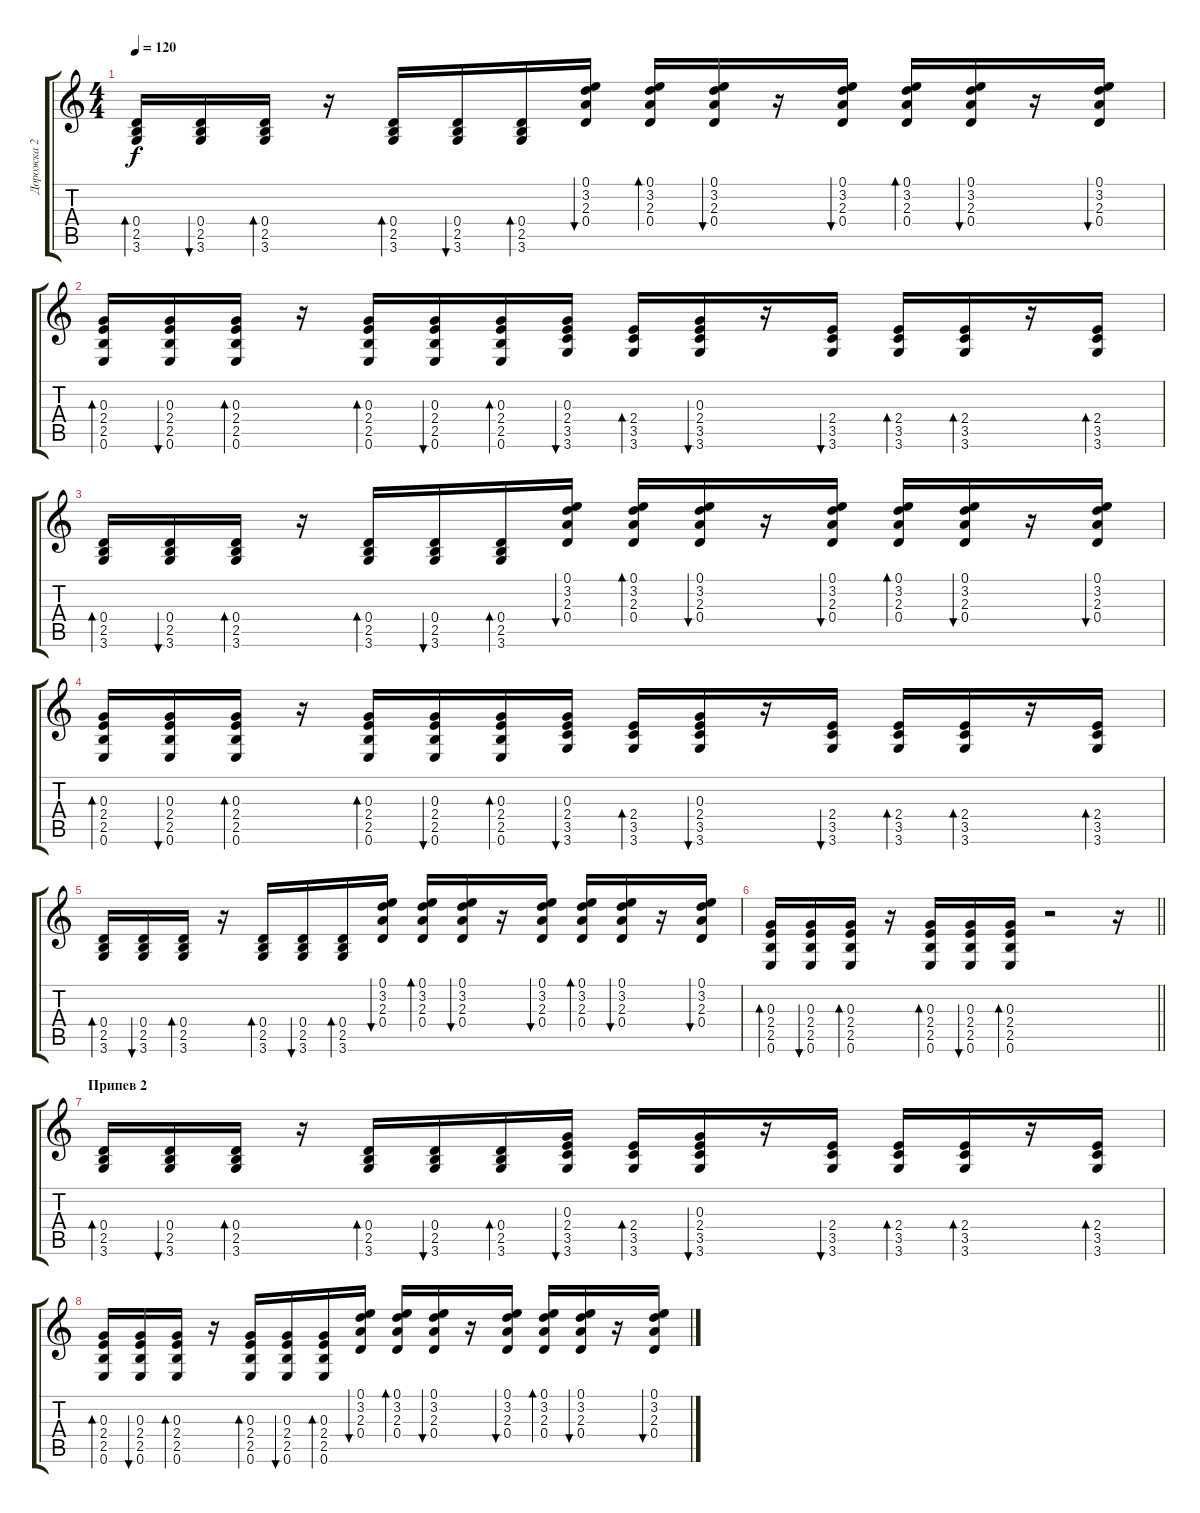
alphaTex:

\track ("Дорожка 2" "Дорожка 2") {instrument acousticguitarsteel}
\staff {score tabs}
\tuning (E4 B3 G3 D3 A2 E2) {hide}
\ts (4 4)
\tempo 120
\clef g2
\ks c
(0.4 2.5 3.6).16{bd 60 dy f} (0.4 2.5 3.6).16{bu 60} (0.4 2.5 3.6).16{bd 60} r.16 (0.4 2.5 3.6).16{bd 60} (0.4 2.5 3.6).16{bu 60} (0.4 2.5 3.6).16{bd 60} (0.1 3.2 2.3 0.4).16{bu 60} (0.1 3.2 2.3 0.4).16{bd 60} (0.1 3.2 2.3 0.4).16{bu 60} r.16 (0.1 3.2 2.3 0.4).16{bu 60} (0.1 3.2 2.3 0.4).16{bd 60} (0.1 3.2 2.3 0.4).16{bu 60} r.16 (0.1 3.2 2.3 0.4).16{bu 60} |
(0.3 2.4 2.5 0.6).16{bd 60} (0.3 2.4 2.5 0.6).16{bu 60} (0.3 2.4 2.5 0.6).16{bd 60} r.16 (0.3 2.4 2.5 0.6).16{bd 60} (0.3 2.4 2.5 0.6).16{bu 60} (0.3 2.4 2.5 0.6).16{bd 60} (0.3 2.4 3.5 3.6).16{bu 60} (2.4 3.5 3.6).16{bd 60} (0.3 2.4 3.5 3.6).16{bu 60} r.16 (2.4 3.5 3.6).16{bu 60} (2.4 3.5 3.6).16{bd 60} (2.4 3.5 3.6).16{bd 60} r.16 (2.4 3.5 3.6).16{bd 60} |
(0.4 2.5 3.6).16{bd 60} (0.4 2.5 3.6).16{bu 60} (0.4 2.5 3.6).16{bd 60} r.16 (0.4 2.5 3.6).16{bd 60} (0.4 2.5 3.6).16{bu 60} (0.4 2.5 3.6).16{bd 60} (0.1 3.2 2.3 0.4).16{bu 60} (0.1 3.2 2.3 0.4).16{bd 60} (0.1 3.2 2.3 0.4).16{bu 60} r.16 (0.1 3.2 2.3 0.4).16{bu 60} (0.1 3.2 2.3 0.4).16{bd 60} (0.1 3.2 2.3 0.4).16{bu 60} r.16 (0.1 3.2 2.3 0.4).16{bu 60} |
(0.3 2.4 2.5 0.6).16{bd 60} (0.3 2.4 2.5 0.6).16{bu 60} (0.3 2.4 2.5 0.6).16{bd 60} r.16 (0.3 2.4 2.5 0.6).16{bd 60} (0.3 2.4 2.5 0.6).16{bu 60} (0.3 2.4 2.5 0.6).16{bd 60} (0.3 2.4 3.5 3.6).16{bu 60} (2.4 3.5 3.6).16{bd 60} (0.3 2.4 3.5 3.6).16{bu 60} r.16 (2.4 3.5 3.6).16{bu 60} (2.4 3.5 3.6).16{bd 60} (2.4 3.5 3.6).16{bd 60} r.16 (2.4 3.5 3.6).16{bd 60} |
(0.4 2.5 3.6).16{bd 60} (0.4 2.5 3.6).16{bu 60} (0.4 2.5 3.6).16{bd 60} r.16 (0.4 2.5 3.6).16{bd 60} (0.4 2.5 3.6).16{bu 60} (0.4 2.5 3.6).16{bd 60} (0.1 3.2 2.3 0.4).16{bu 60} (0.1 3.2 2.3 0.4).16{bd 60} (0.1 3.2 2.3 0.4).16{bu 60} r.16 (0.1 3.2 2.3 0.4).16{bu 60} (0.1 3.2 2.3 0.4).16{bd 60} (0.1 3.2 2.3 0.4).16{bu 60} r.16 (0.1 3.2 2.3 0.4).16{bu 60} |
\barLineRight lightlight
(0.3 2.4 2.5 0.6).16{bd 60} (0.3 2.4 2.5 0.6).16{bu 60} (0.3 2.4 2.5 0.6).16{bd 60} r.16 (0.3 2.4 2.5 0.6).16{bd 60} (0.3 2.4 2.5 0.6).16{bu 60} (0.3 2.4 2.5 0.6).16{bd 60} r.2 r.16 |
\section ("" "Припев 2")
(0.4 2.5 3.6).16{bd 60} (0.4 2.5 3.6).16{bu 60} (0.4 2.5 3.6).16{bd 60} r.16 (0.4 2.5 3.6).16{bd 60} (0.4 2.5 3.6).16{bu 60} (0.4 2.5 3.6).16{bd 60} (0.3 2.4 3.5 3.6).16{bu 60} (2.4 3.5 3.6).16{bd 60} (0.3 2.4 3.5 3.6).16{bu 60} r.16 (2.4 3.5 3.6).16{bu 60} (2.4 3.5 3.6).16{bd 60} (2.4 3.5 3.6).16{bd 60} r.16 (2.4 3.5 3.6).16{bd 60} |
(0.3 2.4 2.5 0.6).16{bd 60} (0.3 2.4 2.5 0.6).16{bu 60} (0.3 2.4 2.5 0.6).16{bd 60} r.16 (0.3 2.4 2.5 0.6).16{bd 60} (0.3 2.4 2.5 0.6).16{bu 60} (0.3 2.4 2.5 0.6).16{bd 60} (0.1 3.2 2.3 0.4).16{bu 60} (0.1 3.2 2.3 0.4).16{bd 60} (0.1 3.2 2.3 0.4).16{bu 60} r.16 (0.1 3.2 2.3 0.4).16{bu 60} (0.1 3.2 2.3 0.4).16{bd 60} (0.1 3.2 2.3 0.4).16{bu 60} r.16 (0.1 3.2 2.3 0.4).16{bu 60}
